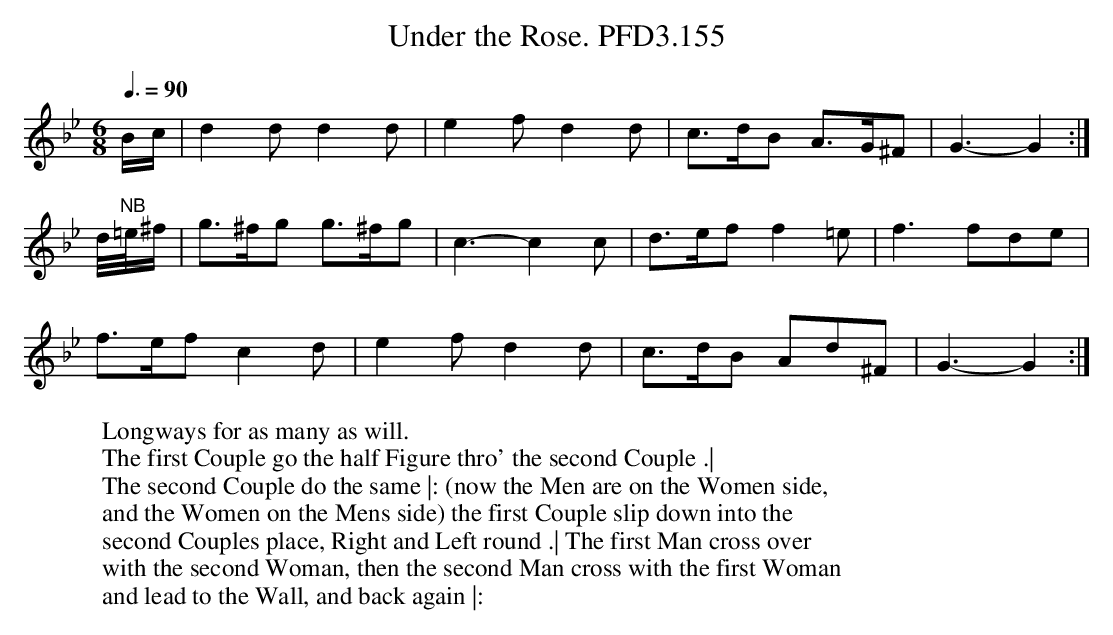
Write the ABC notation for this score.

X:1
T:Under the Rose. PFD3.155
M:6/8
L:1/8
W:Longways for as many as will.
W:The first Couple go the half Figure thro' the second Couple .|
W:The second Couple do the same |: (now the Men are on the Women side,
W:and the Women on the Mens side) the first Couple slip down into the
W:second Couples place, Right and Left round .| The first Man cross over
W:with the second Woman, then the second Man cross with the first Woman
W:and lead to the Wall, and back again |:
Q:3/8=90
K:Gm
B/c/ | d2d d2d | e2f d2d | c>dB A>G^F | G3- G2 :|
d//"NB"=e//^f/ | g>^fg g>^fg | c3- c2 c | d>ef f2=e | f3 fde |
f>ef c2d | e2f d2d | c>dB Ad^F | G3- G2 :|
